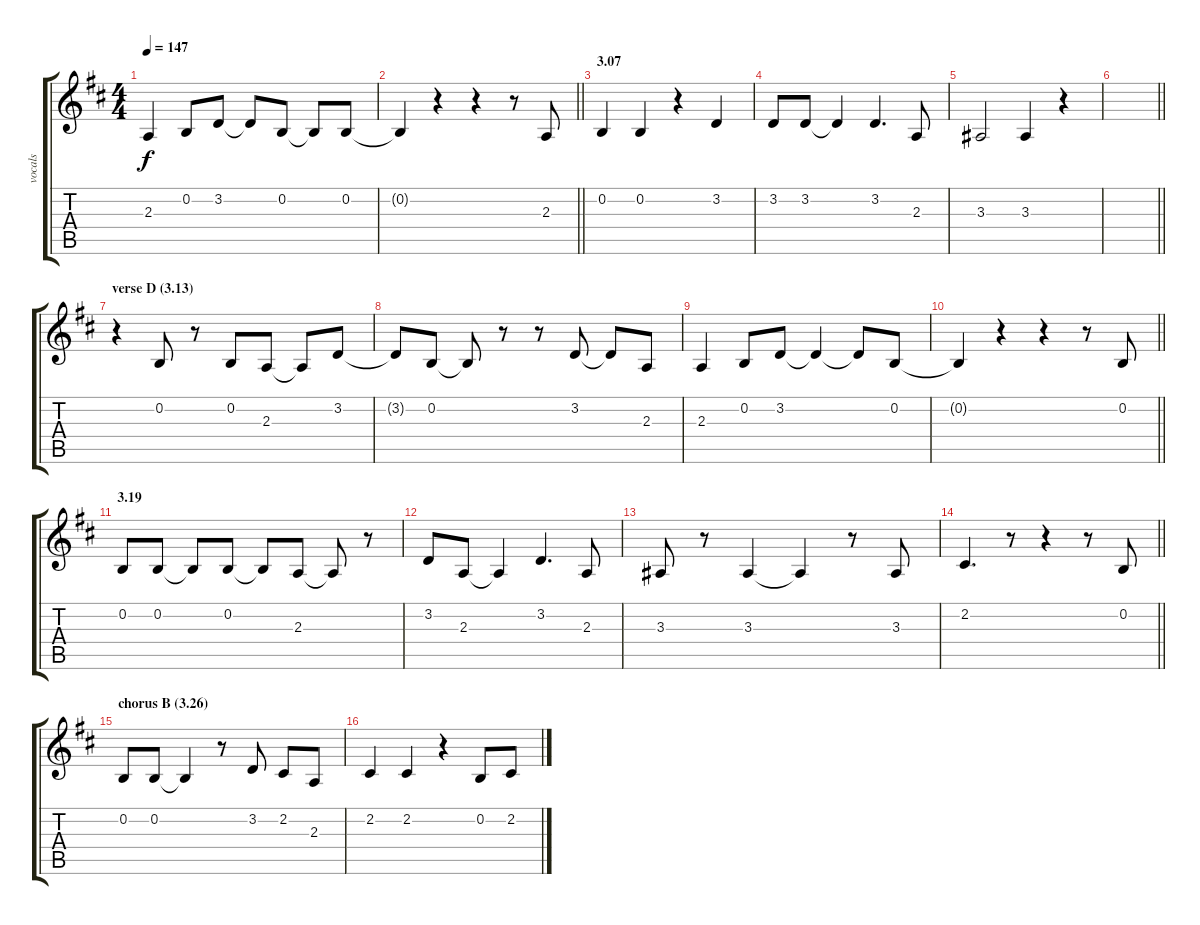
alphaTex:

\track ("vocals" "vocals") {instrument clarinet}
\staff {score tabs}
\tuning (E4 B3 G3 D3 A2 E2) {hide}
\ts (4 4)
\tempo 147
\clef g2
\ks d
2.3.4{dy f} 0.2.8 3.2.8 3.2{t}.8 0.2.8 0.2{t}.8 0.2.8 |
\barLineRight lightlight
0.2{t}.4 r.4 r.4 r.8 2.3.8 |
\section ("" "3.07")
0.2.4 0.2.4 r.4 3.2.4 |
3.2.8 3.2.8 3.2{t}.4 3.2.4{d} 2.3.8 |
3.3.2 3.3.4 r.4 |
\barLineRight lightlight
|
\section ("" "verse D (3.13)")
r.4 0.2.8 r.8 0.2.8 2.3.8 2.3{t}.8 3.2.8 |
3.2{t}.8 0.2.8 0.2{t}.8 r.8 r.8 3.2.8 3.2{t}.8 2.3.8 |
2.3.4 0.2.8 3.2.8 3.2{t}.4 3.2{t}.8 0.2.8 |
\barLineRight lightlight
0.2{t}.4 r.4 r.4 r.8 0.2.8 |
\section ("" "3.19")
0.2.8 0.2.8 0.2{t}.8 0.2.8 0.2{t}.8 2.3.8 2.3{t}.8 r.8 |
3.2.8 2.3.8 2.3{t}.4 3.2.4{d} 2.3.8 |
3.3.8 r.8 3.3.4 3.3{t}.4 r.8 3.3.8 |
\barLineRight lightlight
2.2.4{d} r.8 r.4 r.8 0.2.8 |
\section ("" "chorus B (3.26)")
0.2.8 0.2.8 0.2{t}.4 r.8 3.2.8 2.2.8 2.3.8 |
2.2.4 2.2.4 r.4 0.2.8 2.2.8
